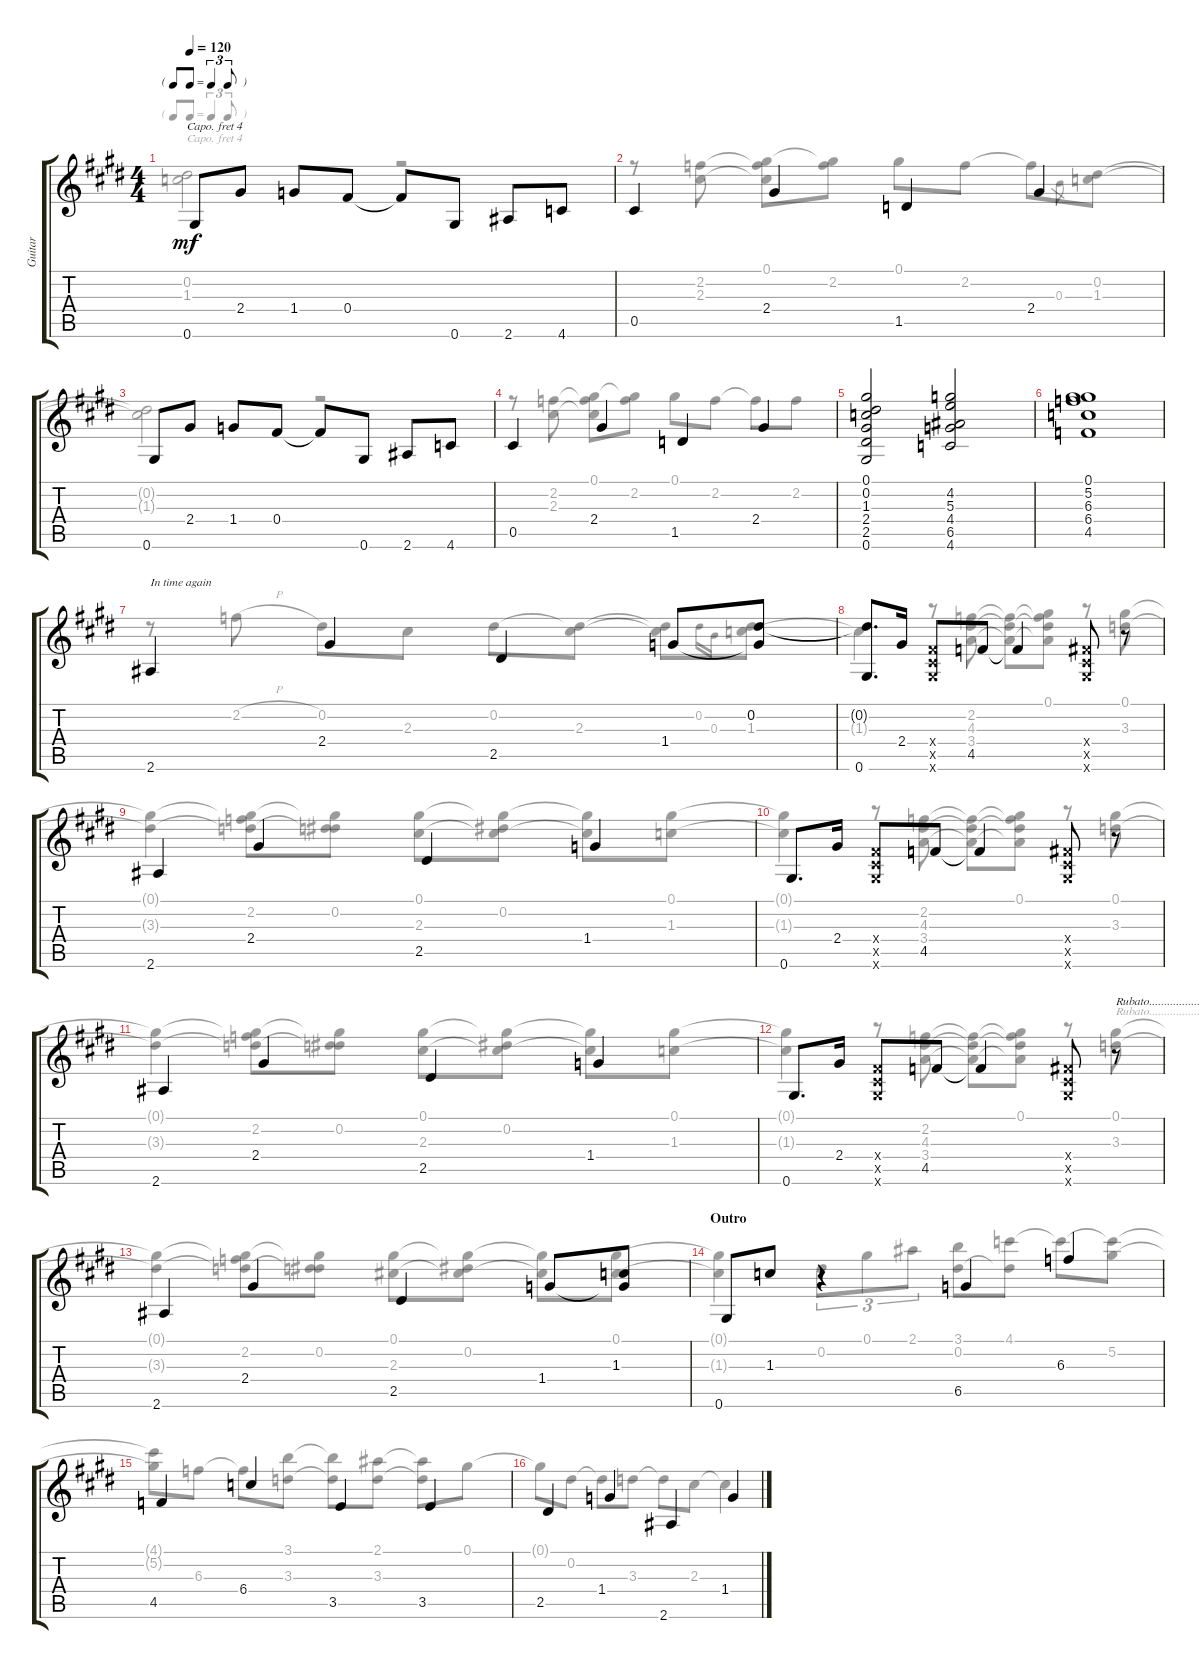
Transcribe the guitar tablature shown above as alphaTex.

\track ("Guitar" "Guitar") {instrument electricguitarclean}
\staff {score tabs}
\capo 4
\tuning (E4 B3 G3 D3 A2 E2) {hide}
\voice
\ts (4 4)
\tf triplet8th
\tempo 120
\clef g2
\ks e
0.6.8{dy mf} 2.4.8 1.4.8 0.4.8 0.4{t}.8 0.6.8 2.6.8 4.6.8 |
0.5.4 2.4.4 1.5.4 2.4.4 |
0.6.8 2.4.8 1.4.8 0.4.8 0.4{t}.8 0.6.8 2.6.8 4.6.8 |
0.5.4 2.4.4 1.5.4 2.4.4 |
(0.1 0.2 1.3 2.4 2.5 0.6).2 (4.2 5.3 4.4 6.5 4.6).2 |
(0.1 5.2 6.3 6.4 4.5).1 |
2.6.4{txt "In time again"} 2.4.4 2.5.4 1.4.8 (0.2 1.4{t}).8 |
(0.2{t} 0.6).8{d} 2.4.16 (0.4{x} 0.5{x} 0.6{x}).8 4.5.8 4.5{t}.4 (0.4{x} 0.5{x} 0.6{x}).8 r.8 |
2.6.4 2.4.4 2.5.4 1.4.4 |
0.6.8{d} 2.4.16 (0.4{x} 0.5{x} 0.6{x}).8 4.5.8 4.5{t}.4 (0.4{x} 0.5{x} 0.6{x}).8 r.8 |
2.6.4 2.4.4 2.5.4 1.4.4 |
0.6.8{d} 2.4.16 (0.4{x} 0.5{x} 0.6{x}).8 4.5.8 4.5{t}.4 (0.4{x} 0.5{x} 0.6{x}).8 r.8{txt "Rubato......................................................."} |
2.6.4 2.4.4 2.5.4 1.4.8 (1.3 1.4{t}).8 |
\section ("" "Outro")
0.6.8 1.3.8 r.4 6.5.4 6.3.4 |
4.5.4 6.4.4 3.5.4 3.5.4 |
2.5.4 1.4.4 2.6.4 1.4.4
\voice
\clef g2
\ottava regular
\simile none
\ks e
(0.2{t} 1.3{t}).2{dy mf} r.2 |
r.8 (2.2 2.3).8 (0.1 2.2{t} 2.3{t}).8 (0.1{t} 2.2).8 0.1.8 2.2.8 2.2{t}.8 0.3.8{gr} (0.2 1.3).8 |
(0.2{t} 1.3{t}).2 r.2 |
r.8 (2.2 2.3).8 (0.1 2.2{t} 2.3{t}).8 (0.1{t} 2.2).8 0.1.8 2.2.8 2.2{t}.8 2.2.8 |
|
|
r.8 2.2{h}.8 0.2.8 2.3.8 0.2.8 (0.2{t} 2.3).8 (0.2{t} 2.3{t}).8 0.2.16{gr onbeat} 0.3.16{gr onbeat} (0.2 1.3).8 |
1.3{t}.4 r.8 (2.2 4.3 3.4).8 (2.2{t} 4.3{t} 3.4{t}).8 (0.1 2.2{t} 4.3{t} 3.4{t}).8 r.8 (0.1 3.3).8 |
(0.1{t} 3.3{t}).4 (0.1{t} 2.2 3.3{t}).8 (0.1{t} 0.2 3.3{t}).8 (0.1 2.3).8 (0.1{t} 0.2 2.3{t}).8 (0.1{t} 2.3{t}).8 (0.1 1.3).8 |
(0.1{t} 1.3{t}).4 r.8 (2.2 4.3 3.4).8 (2.2{t} 4.3{t} 3.4{t}).8 (0.1 2.2{t} 4.3{t} 3.4{t}).8 r.8 (0.1 3.3).8 |
(0.1{t} 3.3{t}).4 (0.1{t} 2.2 3.3{t}).8 (0.1{t} 0.2 3.3{t}).8 (0.1 2.3).8 (0.1{t} 0.2 2.3{t}).8 (0.1{t} 2.3{t}).8 (0.1 1.3).8 |
(0.1{t} 1.3{t}).4 r.8 (2.2 4.3 3.4).8 (2.2{t} 4.3{t} 3.4{t}).8 (0.1 2.2{t} 4.3{t} 3.4{t}).8 r.8 (0.1 3.3).8{txt "Rubato......................................................."} |
(0.1{t} 3.3{t}).4 (0.1{t} 2.2 3.3{t}).8 (0.1{t} 0.2 3.3{t}).8 (0.1 2.3).8 (0.1{t} 0.2 2.3{t}).8 (0.1{t} 2.3{t}).8 (0.1 1.3).8 |
(0.1{t} 1.3{t}).4 0.2.8{tu (3 2)} 0.1.8{tu (3 2)} 2.1.8{tu (3 2)} (3.1 0.2).8 (4.1 0.2{t}).8 4.1{t}.8 (4.1{t} 5.2).8 |
(4.1{t} 5.2{t}).8 6.3.8 6.3{t}.8 (3.1 3.3).8 (3.1{t} 3.3{t}).8 (2.1 3.3).8 (2.1{t} 3.3{t}).8 0.1.8 |
0.1{t}.8 0.2.8 0.2{t}.8 3.3.8 3.3{t}.8 2.3.8 2.3{t}.4
